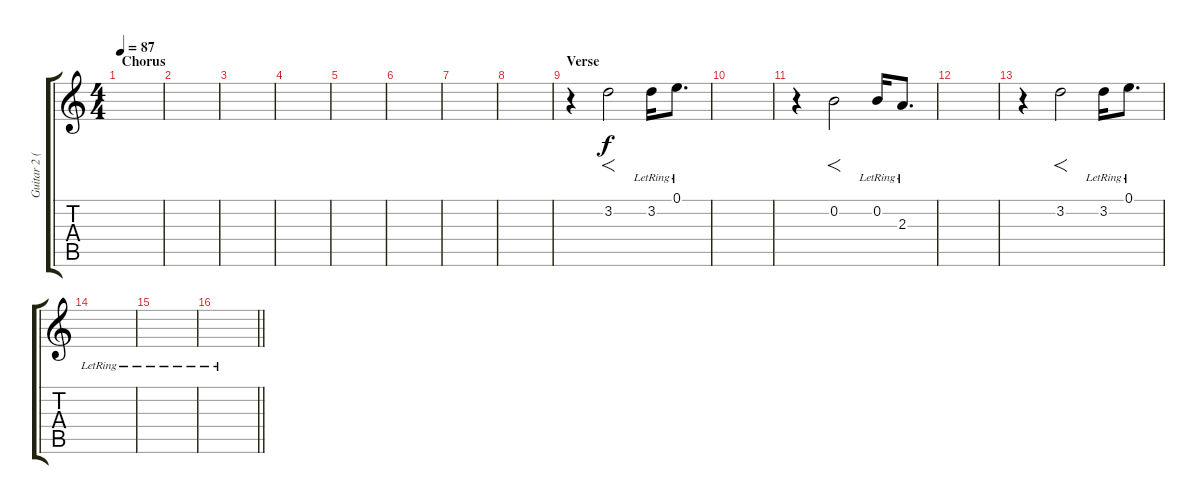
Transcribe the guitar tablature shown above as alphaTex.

\track ("Guitar 2 (Clean)" "Guitar 2 (") {instrument electricguitarjazz}
\staff {score tabs}
\tuning (E4 B3 G3 D3 A2 E2) {hide}
\ts (4 4)
\section ("" "Chorus")
\tempo 87
\clef g2
\ks c
|
|
|
|
|
|
|
|
\section ("" "Verse")
r.4 3.2.2{f} 3.2{lr}.16 0.1{lr}.8{d} |
|
r.4 0.2.2{f} 0.2{lr}.16 2.3{lr}.8{d} |
|
r.4 3.2.2{f} 3.2{lr}.16 0.1{lr}.8{d} |
|
|
\barLineRight lightlight
